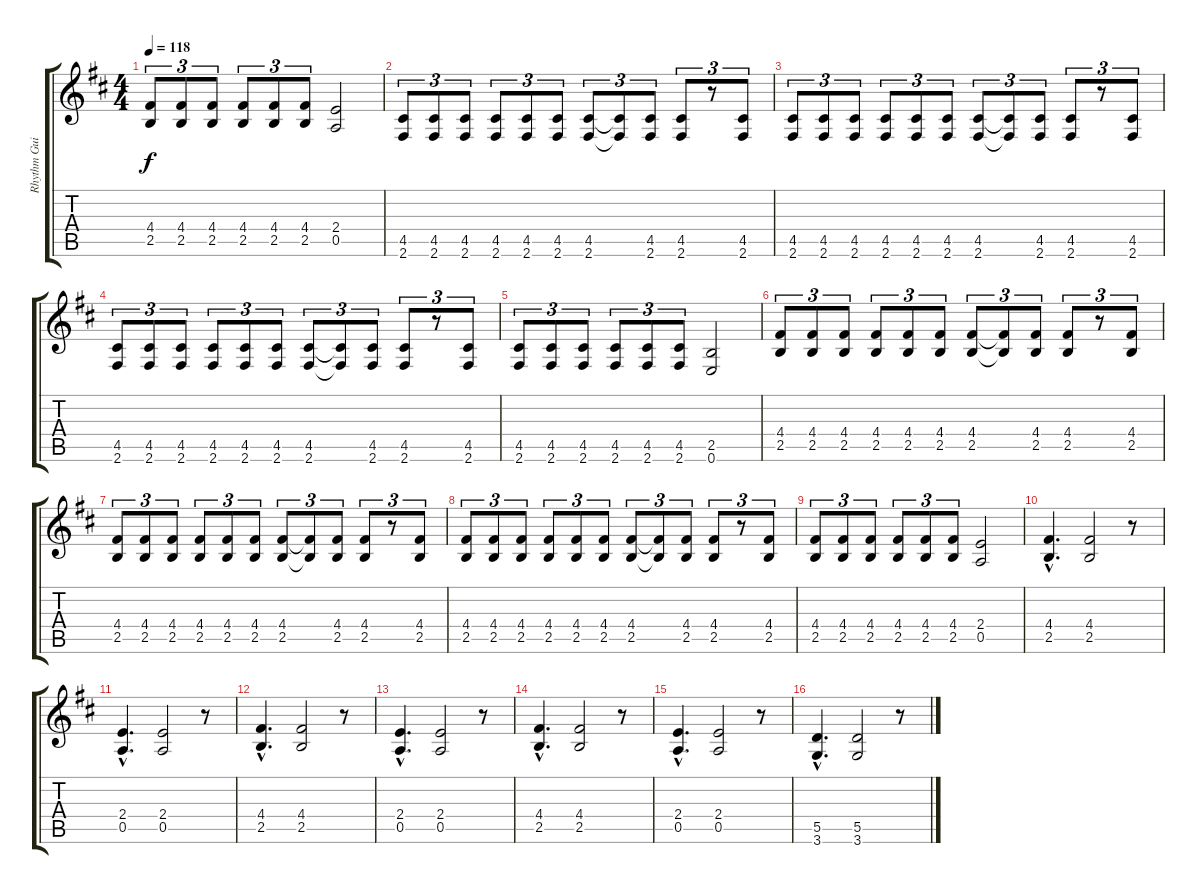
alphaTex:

\track ("Rhythm Guitar" "Rhythm Gui") {instrument distortionguitar}
\staff {score tabs}
\tuning (E4 B3 G3 D3 A2 E2) {hide}
\ts (4 4)
\tempo 118
\clef g2
\ks d
(4.4 2.5).8{tu (3 2) dy f} (4.4 2.5).8{tu (3 2)} (4.4 2.5).8{tu (3 2)} (4.4 2.5).8{tu (3 2)} (4.4 2.5).8{tu (3 2)} (4.4 2.5).8{tu (3 2)} (2.4 0.5).2 |
(4.5 2.6).8{tu (3 2)} (4.5 2.6).8{tu (3 2)} (4.5 2.6).8{tu (3 2)} (4.5 2.6).8{tu (3 2)} (4.5 2.6).8{tu (3 2)} (4.5 2.6).8{tu (3 2)} (4.5 2.6).8{tu (3 2)} (4.5{t} 2.6{t}).8{tu (3 2)} (4.5 2.6).8{tu (3 2)} (4.5 2.6).8{tu (3 2)} r.8{tu (3 2)} (4.5 2.6).8{tu (3 2)} |
(4.5 2.6).8{tu (3 2)} (4.5 2.6).8{tu (3 2)} (4.5 2.6).8{tu (3 2)} (4.5 2.6).8{tu (3 2)} (4.5 2.6).8{tu (3 2)} (4.5 2.6).8{tu (3 2)} (4.5 2.6).8{tu (3 2)} (4.5{t} 2.6{t}).8{tu (3 2)} (4.5 2.6).8{tu (3 2)} (4.5 2.6).8{tu (3 2)} r.8{tu (3 2)} (4.5 2.6).8{tu (3 2)} |
(4.5 2.6).8{tu (3 2)} (4.5 2.6).8{tu (3 2)} (4.5 2.6).8{tu (3 2)} (4.5 2.6).8{tu (3 2)} (4.5 2.6).8{tu (3 2)} (4.5 2.6).8{tu (3 2)} (4.5 2.6).8{tu (3 2)} (4.5{t} 2.6{t}).8{tu (3 2)} (4.5 2.6).8{tu (3 2)} (4.5 2.6).8{tu (3 2)} r.8{tu (3 2)} (4.5 2.6).8{tu (3 2)} |
(4.5 2.6).8{tu (3 2)} (4.5 2.6).8{tu (3 2)} (4.5 2.6).8{tu (3 2)} (4.5 2.6).8{tu (3 2)} (4.5 2.6).8{tu (3 2)} (4.5 2.6).8{tu (3 2)} (2.5 0.6).2 |
(4.4 2.5).8{tu (3 2)} (4.4 2.5).8{tu (3 2)} (4.4 2.5).8{tu (3 2)} (4.4 2.5).8{tu (3 2)} (4.4 2.5).8{tu (3 2)} (4.4 2.5).8{tu (3 2)} (4.4 2.5).8{tu (3 2)} (4.4{t} 2.5{t}).8{tu (3 2)} (4.4 2.5).8{tu (3 2)} (4.4 2.5).8{tu (3 2)} r.8{tu (3 2)} (4.4 2.5).8{tu (3 2)} |
(4.4 2.5).8{tu (3 2)} (4.4 2.5).8{tu (3 2)} (4.4 2.5).8{tu (3 2)} (4.4 2.5).8{tu (3 2)} (4.4 2.5).8{tu (3 2)} (4.4 2.5).8{tu (3 2)} (4.4 2.5).8{tu (3 2)} (4.4{t} 2.5{t}).8{tu (3 2)} (4.4 2.5).8{tu (3 2)} (4.4 2.5).8{tu (3 2)} r.8{tu (3 2)} (4.4 2.5).8{tu (3 2)} |
(4.4 2.5).8{tu (3 2)} (4.4 2.5).8{tu (3 2)} (4.4 2.5).8{tu (3 2)} (4.4 2.5).8{tu (3 2)} (4.4 2.5).8{tu (3 2)} (4.4 2.5).8{tu (3 2)} (4.4 2.5).8{tu (3 2)} (4.4{t} 2.5{t}).8{tu (3 2)} (4.4 2.5).8{tu (3 2)} (4.4 2.5).8{tu (3 2)} r.8{tu (3 2)} (4.4 2.5).8{tu (3 2)} |
(4.4 2.5).8{tu (3 2)} (4.4 2.5).8{tu (3 2)} (4.4 2.5).8{tu (3 2)} (4.4 2.5).8{tu (3 2)} (4.4 2.5).8{tu (3 2)} (4.4 2.5).8{tu (3 2)} (2.4 0.5).2 |
(4.4{hac} 2.5{hac}).4{d} (4.4 2.5).2 r.8 |
(2.4{hac} 0.5{hac}).4{d} (2.4 0.5).2 r.8 |
(4.4{hac} 2.5{hac}).4{d} (4.4 2.5).2 r.8 |
(2.4{hac} 0.5{hac}).4{d} (2.4 0.5).2 r.8 |
(4.4{hac} 2.5{hac}).4{d} (4.4 2.5).2 r.8 |
(2.4{hac} 0.5{hac}).4{d} (2.4 0.5).2 r.8 |
(5.5{hac} 3.6{hac}).4{d} (5.5 3.6).2 r.8
